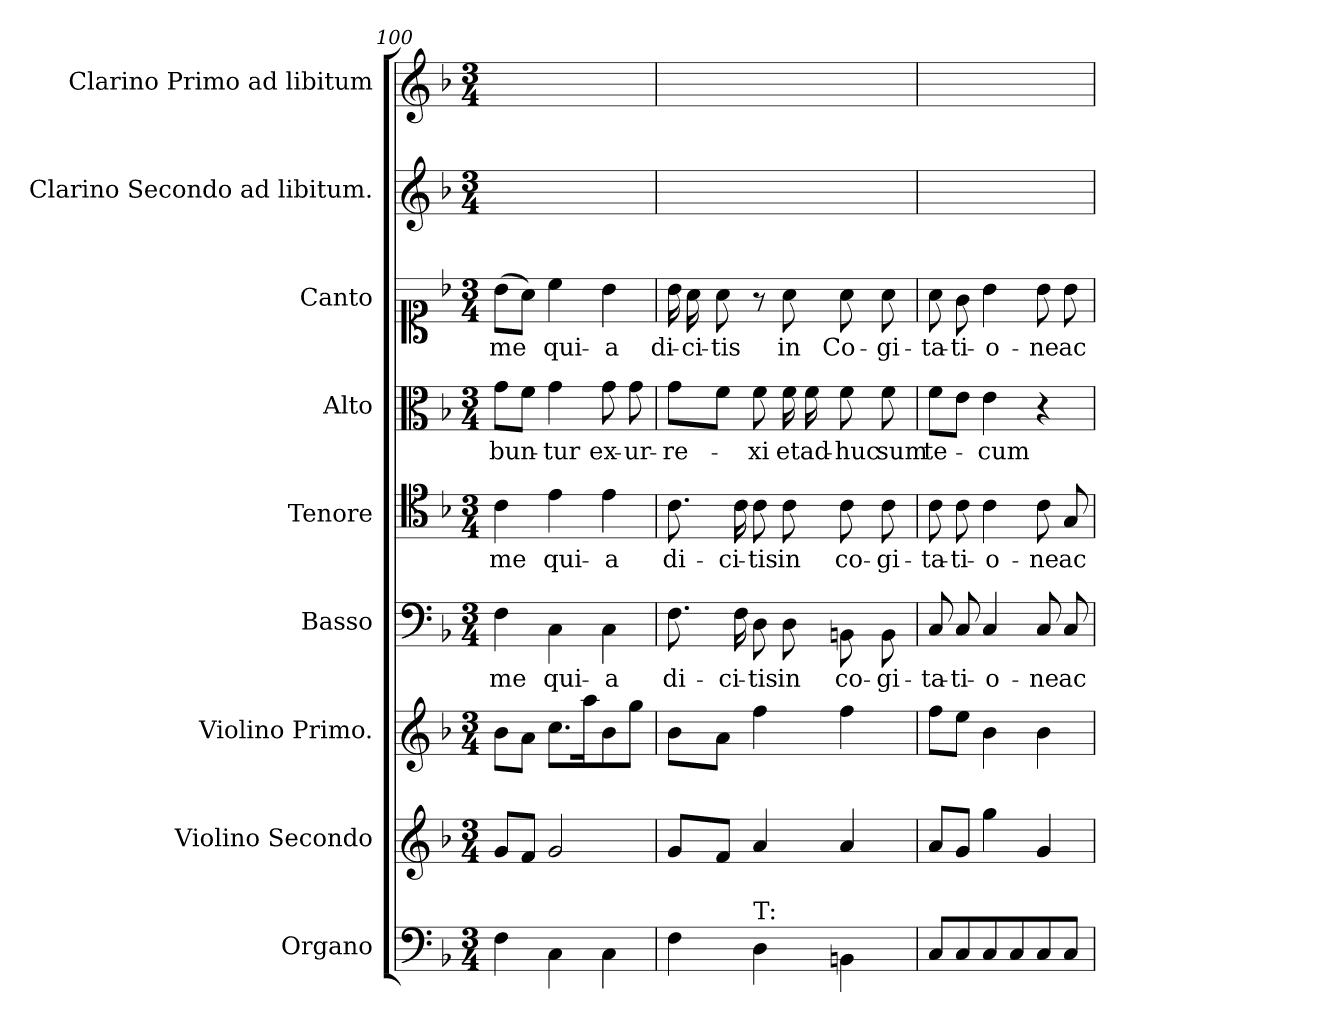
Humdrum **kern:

**kern	**kern	**dynam	**kern	**dynam	**kern	**text	**kern	**text	**kern	**text	**kern	**text	**kern	**kern
*part9	*part8	*part8	*part7	*part7	*part6	*part6	*part5	*part5	*part4	*part4	*part3	*part3	*part2	*part1
*staff9	*staff8	*staff8	*staff7	*staff7	*staff6	*staff6	*staff5	*staff5	*staff4	*staff4	*staff3	*staff3	*staff2	*staff1
*I"Organo	*I"Violino Secondo	*	*I"Violino Primo.	*	*I"Basso	*	*I"Tenore	*	*I"Alto	*	*I"Canto	*	*I"Clarino Secondo ad libitum.	*I"Clarino Primo ad libitum
*I'org	*	*	*I'vl I	*	*I'B	*	*I'T	*	*I'A	*	*I'C	*	*I'clno II	*I'clno I
*clefF4	*clefG2	*	*clefG2	*	*clefF4	*	*clefC4	*	*clefC3	*	*clefC1	*	*clefG2	*clefG2
*k[b-]	*k[b-]	*	*k[b-]	*	*k[b-]	*	*k[b-]	*	*k[b-]	*	*k[b-]	*	*k[b-]	*k[b-]
*F:	*F:	*	*F:	*	*F:	*	*F:	*	*F:	*	*F:	*	*F:	*F:
*M3/4	*M3/4	*	*M3/4	*	*M3/4	*	*M3/4	*	*M3/4	*	*M3/4	*	*M3/4	*M3/4
=100	=100	=100	=100	=100	=100	=100	=100	=100	=100	=100	=100	=100	=100	=100
4F\	8g/L	.	8b-\L	.	4F\	me	4c\	me	8g\L	-bun-	(8b-\L	me	2.ryy	2.ryy
.	8f/J	.	8a\J	.	.	.	.	.	8f\J	.	8a\J)	.	.	.
4C\	2g/	.	8.cc\L	.	4C\	qui-	4e\	qui-	4g\	-tur	4cc\	qui-	.	.
.	.	.	16aa\K	.	.	.	.	.	.	.	.	.	.	.
4C\	.	.	8b-\	.	4C\	-a	4e\	-a	8g\	ex-	4b-\	-a	.	.
.	.	.	8gg\J	.	.	.	.	.	8g\	-ur-	.	.	.	.
=101	=101	=101	=101	=101	=101	=101	=101	=101	=101	=101	=101	=101	=101	=101
4F\	8g/L	.	8b-\L	.	8.F\	di-	8.c\	di-	8g\L	-re-	16b-\	di-	2.ryy	2.ryy
.	.	.	.	.	.	.	.	.	.	.	16a\	-ci-	.	.
.	8f/J	.	8a\J	.	.	.	.	.	8f\J	.	8a\	-tis	.	.
.	.	.	.	.	16F\	-ci-	16c\	-ci-	.	.	.	.	.	.
!LO:TX:a:t=T&colon;	!	!	!	!	!	!	!	!	!	!	!	!	!	!
!	!	!LO:DY:b	!	!	!	!	!	!	!	!	!	!	!	!
4D\	4a/	f&colon;	4ff\	.	8D\	-tis	8c\	-tis	8f\	-xi	8r	.	.	.
.	.	.	.	.	8D\	in	8c\	in	16f\	et	8a\	in	.	.
.	.	.	.	.	.	.	.	.	16f\	ad-	.	.	.	.
4BBn\	4a/	.	4ff\	f&colon;	8BBn\	co-	8c\	co-	8f\	-huc	8a\	Co-	.	.
.	.	.	.	.	8BB\	-gi-	8c\	-gi-	8f\	sum	8a\	-gi-	.	.
=102	=102	=102	=102	=102	=102	=102	=102	=102	=102	=102	=102	=102	=102	=102
8C/L	8a/L	.	8ff\L	.	8C/	-ta-	8c\	-ta-	8f\L	te-	8a\	-ta-	2.ryy	2.ryy
8C/	8g/J	.	8ee\J	.	8C/	-ti-	8c\	-ti-	8e\J	.	8g\	-ti-	.	.
8C/	4gg\	.	4b-\	.	4C/	-o-	4c\	-o-	4e\	-cum	4b-\	-o-	.	.
8C/	.	.	.	.	.	.	.	.	.	.	.	.	.	.
8C/	4g/	.	4b-\	.	8C/	-ne	8c\	-ne	4r	.	8b-\	-ne	.	.
8C/J	.	.	.	.	8C/	ac-	8G/	ac-	.	.	8b-\	ac-	.	.
=	=	=	=	=	=	=	=	=	=	=	=	=	=	=
*-	*-	*-	*-	*-	*-	*-	*-	*-	*-	*-	*-	*-	*-	*-
